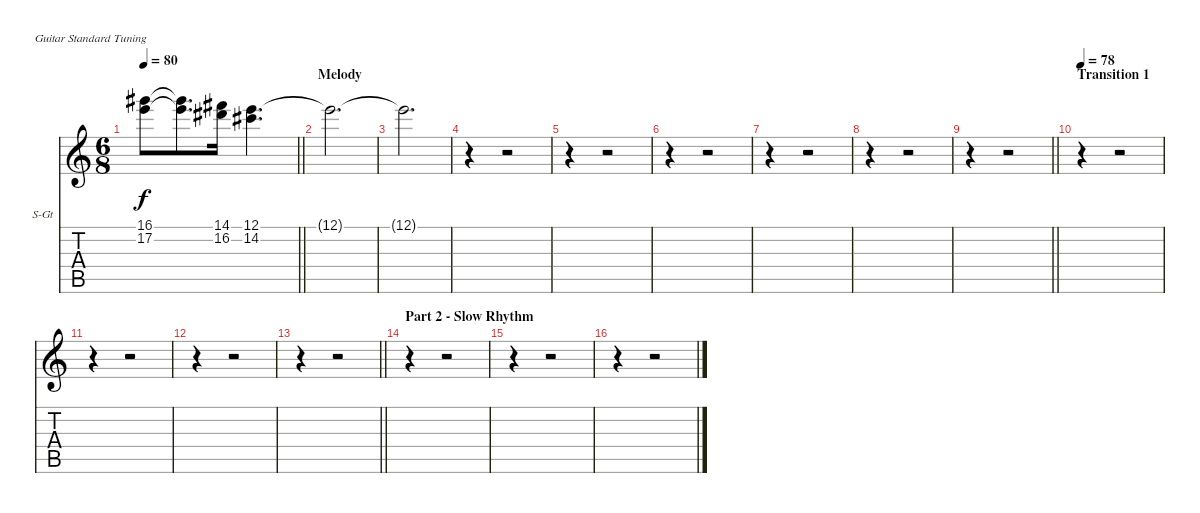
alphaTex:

\bracketExtendMode nobrackets
\firstSystemTrackNameOrientation horizontal
\otherSystemsTrackNameOrientation horizontal
\track ("Lisa Almberg" "S-Gt") {instrument oboe}
\staff {score tabs}
\tuning (E4 B3 G3 D3 A2 E2)
\displaytranspose 12
\ts (6 8)
\tempo 80
\clef g2
\barLineRight lightlight
\ks c
(16.1 17.2).8{dy f} (16.1{t} 17.2{t}).8{d} (14.1 16.2).16 (12.1 14.2).4{d} |
\section ("" "Melody")
12.1{t}.2{d} |
12.1{t}.2{d} |
r.4 r.2 |
r.4 r.2 |
r.4 r.2 |
r.4 r.2 |
r.4 r.2 |
\barLineRight lightlight
r.4 r.2 |
\section ("" "Transition 1")
\tempo 78
r.4 r.2 |
r.4 r.2 |
r.4 r.2 |
\barLineRight lightlight
r.4 r.2 |
\section ("" "Part 2 - Slow Rhythm")
r.4 r.2 |
r.4 r.2 |
r.4 r.2
